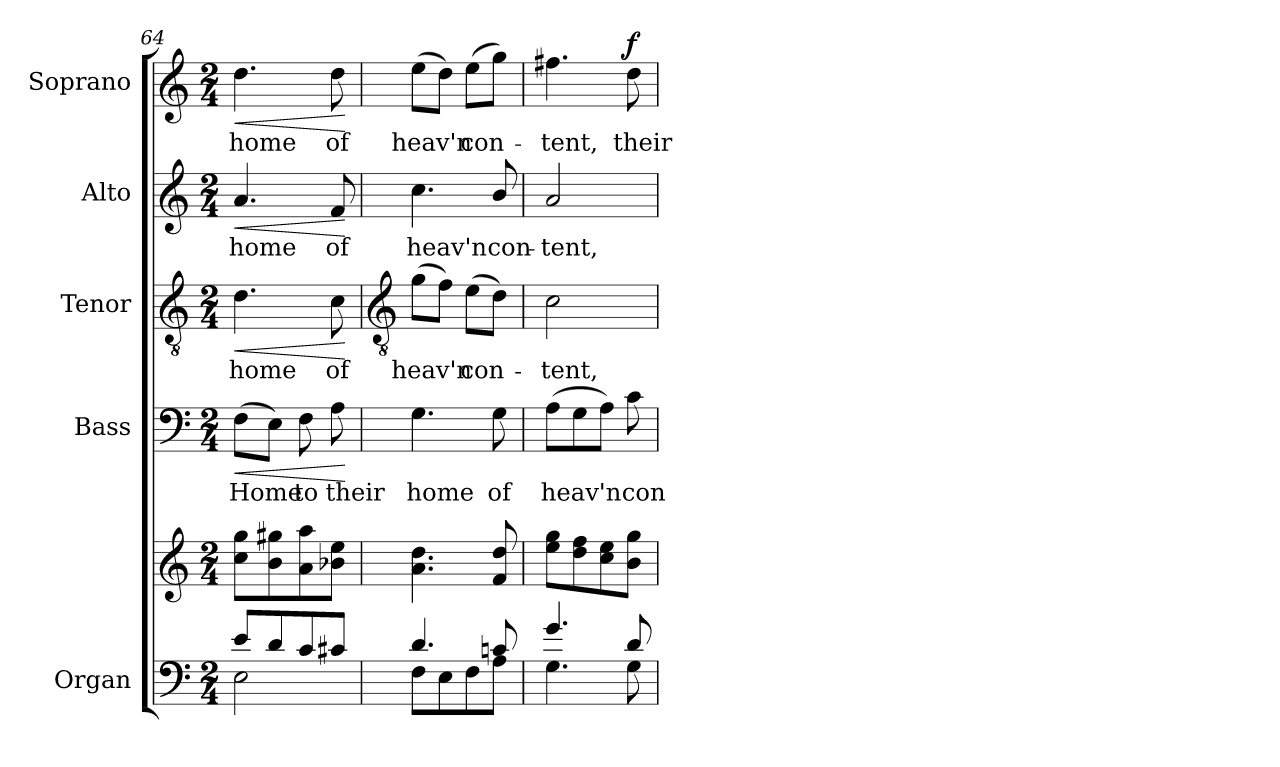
**kern	**kern	**kern	**text	**dynam	**kern	**text	**dynam	**kern	**text	**dynam	**kern	**text	**dynam
*part5	*part5	*part4	*part4	*part4	*part3	*part3	*part3	*part2	*part2	*part2	*part1	*part1	*part1
*staff6	*staff5	*staff4	*staff4	*staff4	*staff3	*staff3	*staff3	*staff2	*staff2	*staff2	*staff1	*staff1	*staff1
*I"Organ	*	*I"Bass	*	*	*I"Tenor	*	*	*I"Alto	*	*	*I"Soprano	*	*
*	*	*I'B	*	*	*I'T	*	*	*I'A	*	*	*I'S	*	*
*clefF4	*clefG2	*clefF4	*	*	*clefGv2	*	*	*clefG2	*	*	*clefG2	*	*
*k[]	*k[]	*k[]	*	*	*k[]	*	*	*k[]	*	*	*k[]	*	*
*C:	*C:	*C:	*	*	*C:	*	*	*C:	*	*	*C:	*	*
*M2/4	*M2/4	*M2/4	*	*	*M2/4	*	*	*M2/4	*	*	*M2/4	*	*
=64	=64	=64	=64	=64	=64	=64	=64	=64	=64	=64	=64	=64	=64
*^	*	*	*	*	*	*	*	*	*	*	*	*	*
!	!	!LO:N:vis=1	!	!LO:LY:b	!LO:HP:b	!	!LO:LY:b	!LO:HP:b	!	!LO:LY:b	!LO:HP:b	!	!LO:LY:b	!LO:HP:b
*	*	*^	*	*	*	*	*	*	*	*	*	*	*	*
8e/L	2E\	2ryy	8cc\ 8gg\L	(>8FL	Home	<	4.d	home	<	4.a	home	<	4.dd	home	<
8d/	.	.	8b\ 8gg#X\	8EJ)	.	.	.	.	.	.	.	.	.	.	.
!	!	!	!	!	!LO:LY:b	!	!	!	!	!	!	!	!	!	!
8c/	.	.	8a\ 8aa\	8F	to	.	.	.	.	.	.	.	.	.	.
!	!	!	!	!	!LO:LY:b	!	!	!LO:LY:b	!	!	!LO:LY:b	!	!	!LO:LY:b	!
8c#X/J	.	.	8b-X\ 8ee\J	8A	their	.	8c	of	.	8f	of	.	8dd	of	.
*v	*v	*	*	*	*	*	*	*	*	*	*	*	*	*	*
*	*v	*v	*	*	*	*	*	*	*	*	*	*	*	*
.	.	.	.	[	.	.	[	.	.	[	.	.	[
!!LO:LB:g=z
=65	=65	=65	=65	=65	=65	=65	=65	=65	=65	=65	=65	=65	=65
*	*	*	*	*	*clefGv2	*	*	*	*	*	*	*	*
*^	*	*	*	*	*	*	*	*	*	*	*	*	*
!	!	!LO:N:vis=1	!	!LO:LY:b	!	!	!LO:LY:b	!	!	!LO:LY:b	!	!	!LO:LY:b	!
*	*	*^	*	*	*	*	*	*	*	*	*	*	*	*
4.d/	8F\L	2ryy	4.a\ 4.dd\	4.G	home	.	(>8gL	heav'n	.	4.cc	heav'n	.	(>8eeL	heav'n	.
.	8E\	.	.	.	.	.	8fJ)	.	.	.	.	.	8ddJ)	.	.
!	!	!	!	!	!	!	!	!LO:LY:b	!	!	!	!	!	!LO:LY:b	!
.	8F\	.	.	.	.	.	(>8eL	con-	.	.	.	.	(>8eeL	con-	.
!	!	!	!	!	!LO:LY:b	!	!	!	!	!	!LO:LY:b	!	!	!	!
8cn/	8A\J	.	8f/ 8dd/	8G	of	.	8dJ)	.	.	8b/	con-	.	8ggJ)	.	.
!!LO:LB:g=z
=66	=66	=66	=66	=66	=66	=66	=66	=66	=66	=66	=66	=66	=66	=66	=66
!	!	!LO:N:vis=1	!	!	!LO:LY:b	!	!	!LO:LY:b	!	!	!LO:LY:b	!	!	!LO:LY:b	!
4.g/	4.G\	2ryy	8ee\ 8gg\L	(>8AL	heav'n	.	2c	tent,	.	2a	-tent,	.	4.ff#X	tent,	.
.	.	.	8dd\ 8ff\	8G	.	.	.	.	.	.	.	.	.	.	.
.	.	.	8cc\ 8ee\	8AJ)	.	.	.	.	.	.	.	.	.	.	.
!	!	!	!	!	!LO:LY:b	!	!	!	!	!	!	!	!	!LO:LY:b	!LO:DY:b
8d/	8G\	.	8b\ 8gg\J	8c	con-	.	.	.	.	.	.	.	8dd	their	f
*v	*v	*	*	*	*	*	*	*	*	*	*	*	*	*	*
*	*v	*v	*	*	*	*	*	*	*	*	*	*	*	*
=	=	=	=	=	=	=	=	=	=	=	=	=	=
*-	*-	*-	*-	*-	*-	*-	*-	*-	*-	*-	*-	*-	*-
